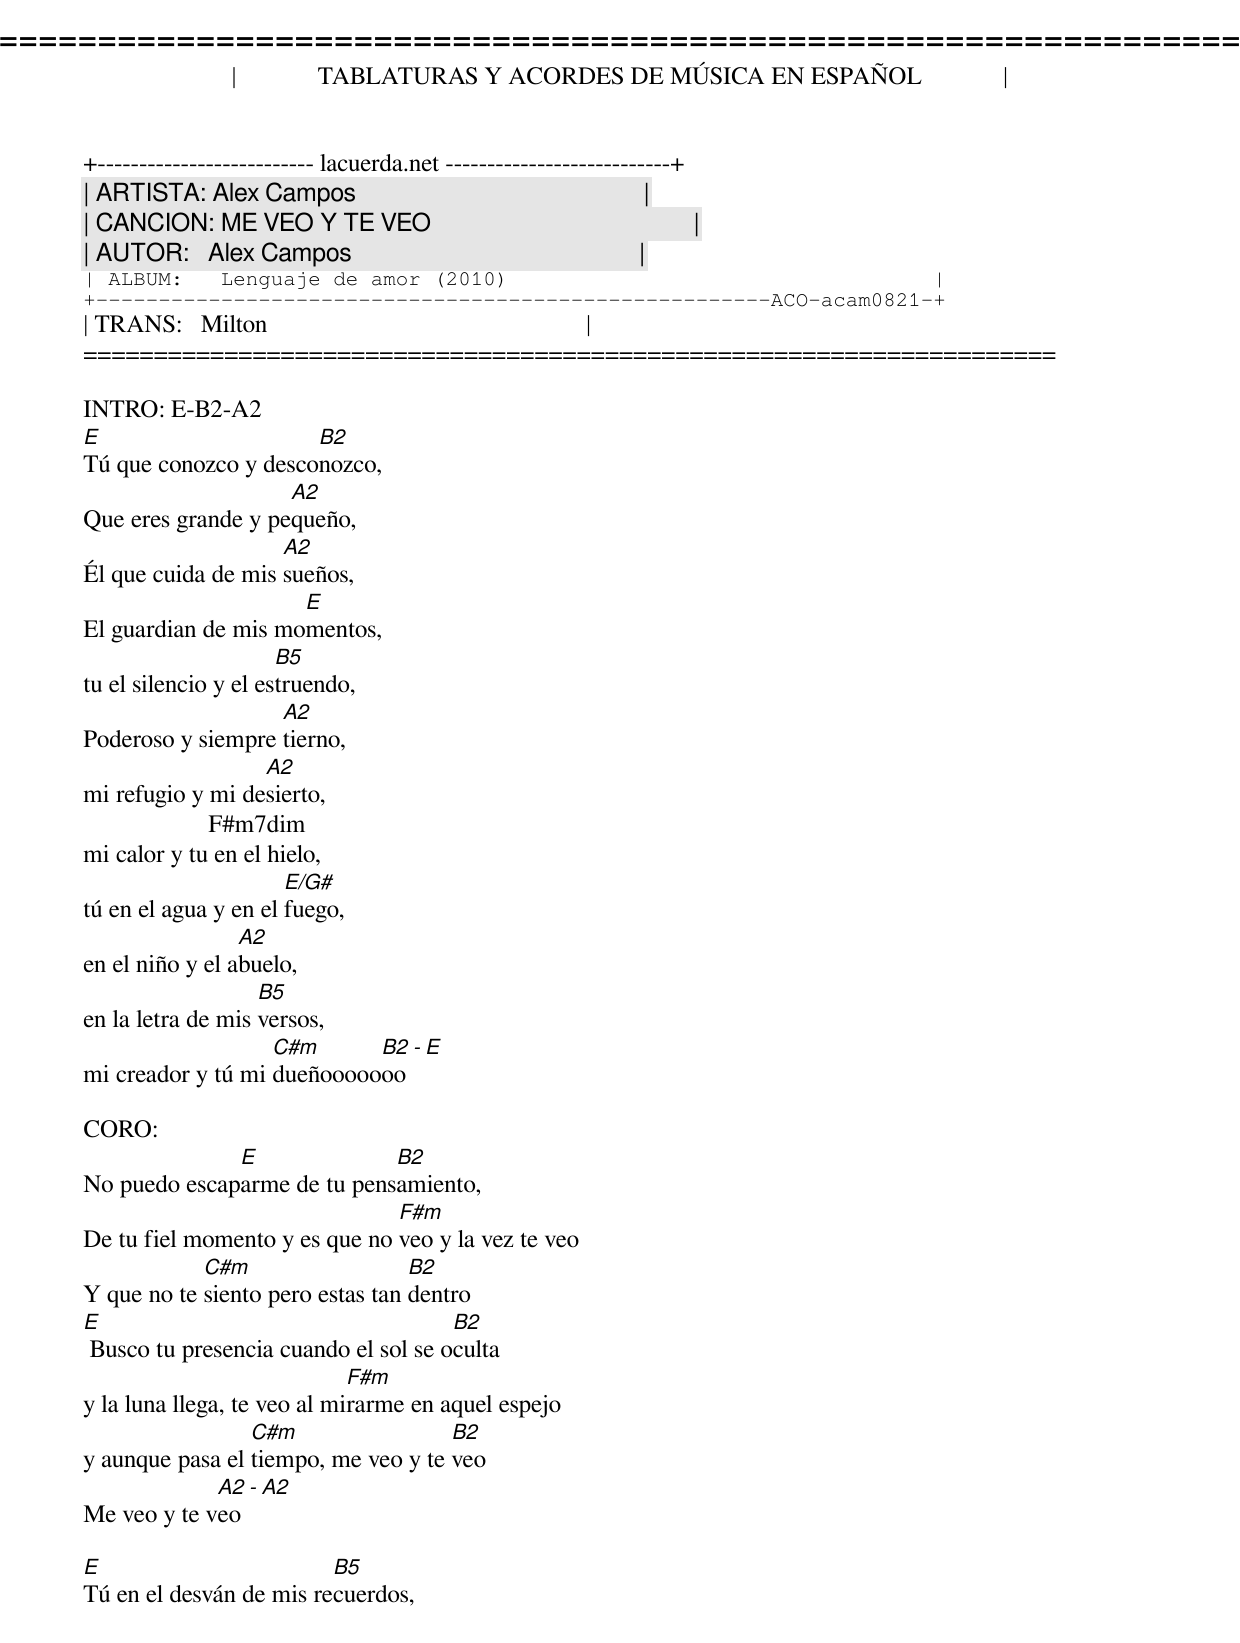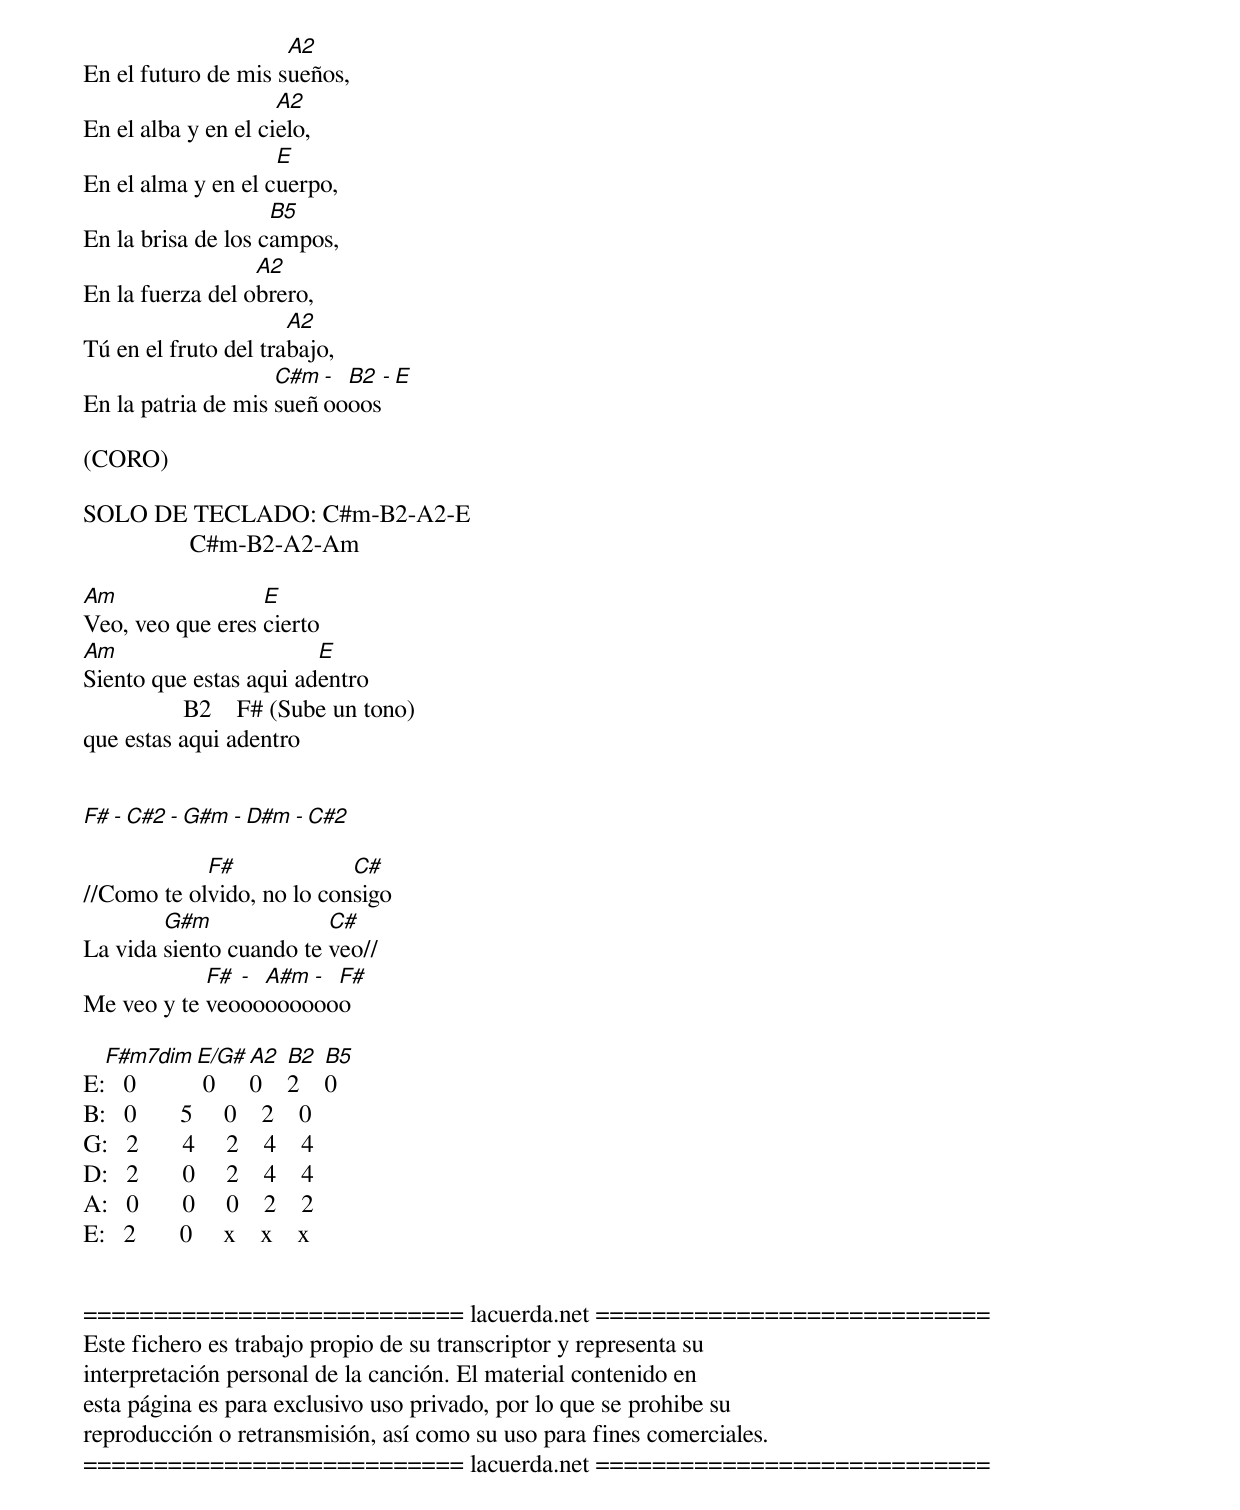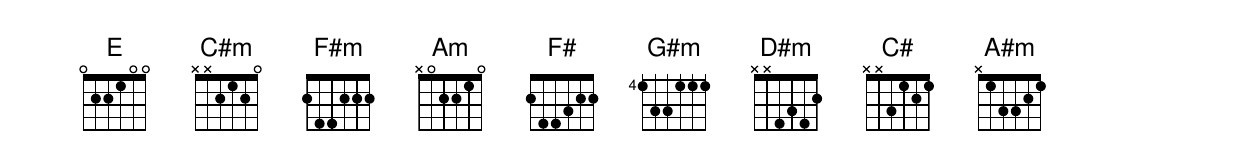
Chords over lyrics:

=====================================================================
|             TABLATURAS Y ACORDES DE MÚSICA EN ESPAÑOL             |
+-------------------------- lacuerda.net ---------------------------+
| ARTISTA: Alex Campos                                              |
| CANCION: ME VEO Y TE VEO                                          |
| AUTOR:   Alex Campos                                              |
| ALBUM:   Lenguaje de amor (2010)                                  |
+------------------------------------------------------ACO-acam0821-+
| TRANS:   Milton                                                   |
=====================================================================

INTRO: E-B2-A2
E                     B2
Tú que conozco y desconozco,
                    A2
Que eres grande y pequeño,
                    A2
Él que cuida de mis sueños,
                     E
El guardian de mis momentos,
                      B5
tu el silencio y el estruendo,
                   A2
Poderoso y siempre tierno,
                  A2
mi refugio y mi desierto,
                    F#m7dim
mi calor y tu en el hielo,
                      E/G#
tú en el agua y en el fuego,
                 A2
en el niño y el abuelo,
                   B5
en la letra de mis versos,
                   C#m      B2 - E
mi creador y tú mi dueñooooooo

CORO:
              E              B2
No puedo escaparme de tu pensamiento,
                               F#m
De tu fiel momento y es que no veo y la vez te veo
            C#m                   B2
Y que no te siento pero estas tan dentro
E                                     B2
 Busco tu presencia cuando el sol se oculta
                             F#m
y la luna llega, te veo al mirarme en aquel espejo
                 C#m                 B2
y aunque pasa el tiempo, me veo y te veo
             A2 - A2
Me veo y te veo

E                        B5
Tú en el desván de mis recuerdos,
                     A2
En el futuro de mis sueños,
                     A2
En el alba y en el cielo,
                    E
En el alma y en el cuerpo,
                    B5
En la brisa de los campos,
                  A2
En la fuerza del obrero,
                      A2
Tú en el fruto del trabajo,
                    C#m - B2  - E
En la patria de mis sueñoooos

(CORO)

SOLO DE TECLADO: C#m-B2-A2-E
                 C#m-B2-A2-Am

Am                E
Veo, veo que eres cierto
Am                      E
Siento que estas aqui adentro
                B2    F# (Sube un tono)
que estas aqui adentro


F# - C#2 - G#m - D#m - C#2

            F#             C#
//Como te olvido, no lo consigo
        G#m              C#
La vida siento cuando te veo//
            F# - A#m - F#
Me veo y te veoooooooooo

  F#m7dim   E/G#   A2   B2   B5
E:   0       0     0    2    0
B:   0       5     0    2    0
G:   2       4     2    4    4
D:   2       0     2    4    4
A:   0       0     0    2    2
E:   2       0     x    x    x


=========================== lacuerda.net ============================
Este fichero es trabajo propio de su transcriptor y representa su
interpretación personal de la canción. El material contenido en
esta página es para exclusivo uso privado, por lo que se prohibe su
reproducción o retransmisión, así como su uso para fines comerciales.
=========================== lacuerda.net ============================
